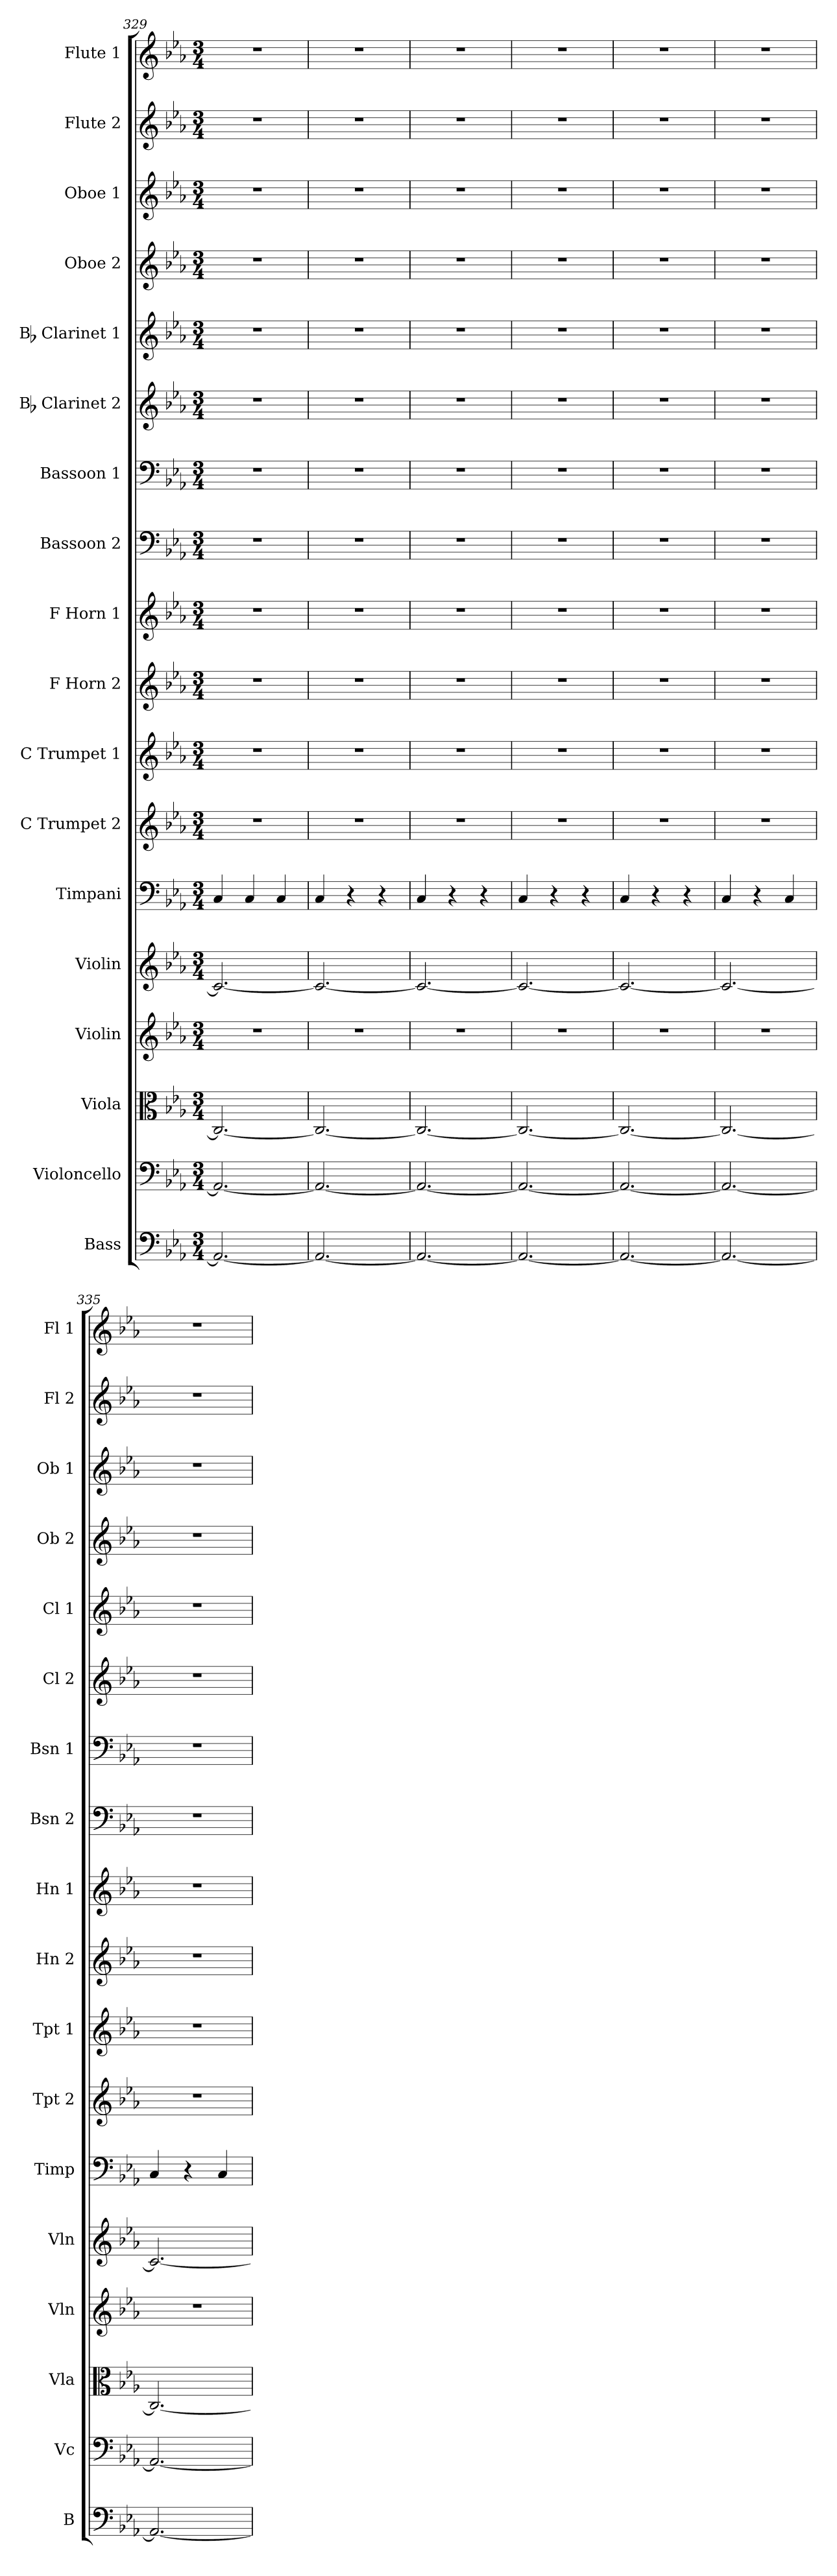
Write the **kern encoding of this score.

**kern	**kern	**kern	**kern	**kern	**kern	**kern	**kern	**kern	**kern	**kern	**kern	**kern	**kern	**kern	**kern	**kern	**kern
*part18	*part17	*part16	*part15	*part14	*part13	*part12	*part11	*part10	*part9	*part8	*part7	*part6	*part5	*part4	*part3	*part2	*part1
*staff18	*staff17	*staff16	*staff15	*staff14	*staff13	*staff12	*staff11	*staff10	*staff9	*staff8	*staff7	*staff6	*staff5	*staff4	*staff3	*staff2	*staff1
*I"Bass	*I"Violoncello	*I"Viola	*I"Violin	*I"Violin	*I"Timpani	*I"C Trumpet 2	*I"C Trumpet 1	*I"F Horn 2	*I"F Horn 1	*I"Bassoon 2	*I"Bassoon 1	*I"Bb Clarinet 2	*I"Bb Clarinet 1	*I"Oboe 2	*I"Oboe 1	*I"Flute 2	*I"Flute 1
*I'B	*I'Vc	*I'Vla	*I'Vln	*I'Vln	*I'Timp	*I'Tpt 2	*I'Tpt 1	*I'Hn 2	*I'Hn 1	*I'Bsn 2	*I'Bsn 1	*I'Cl 2	*I'Cl 1	*I'Ob 2	*I'Ob 1	*I'Fl 2	*I'Fl 1
*clefF4	*clefF4	*clefC3	*clefG2	*clefG2	*clefF4	*clefG2	*clefG2	*clefG2	*clefG2	*clefF4	*clefF4	*clefG2	*clefG2	*clefG2	*clefG2	*clefG2	*clefG2
*ITrd7c12	*	*	*	*	*	*	*	*ITrd4c7	*ITrd4c7	*	*	*ITrd1c2	*ITrd1c2	*	*	*	*
*k[b-e-a-]	*k[b-e-a-]	*k[b-e-a-]	*k[b-e-a-]	*k[b-e-a-]	*k[b-e-a-]	*k[b-e-a-]	*k[b-e-a-]	*k[b-e-a-d-]	*k[b-e-a-d-]	*k[b-e-a-]	*k[b-e-a-]	*k[b-e-a-d-g-]	*k[b-e-a-d-g-]	*k[b-e-a-]	*k[b-e-a-]	*k[b-e-a-]	*k[b-e-a-]
*M3/4	*M3/4	*M3/4	*M3/4	*M3/4	*M3/4	*M3/4	*M3/4	*M3/4	*M3/4	*M3/4	*M3/4	*M3/4	*M3/4	*M3/4	*M3/4	*M3/4	*M3/4
=329	=329	=329	=329	=329	=329	=329	=329	=329	=329	=329	=329	=329	=329	=329	=329	=329	=329
2.AAA-_	2.AA-_	2.C_	2.r	2.c_	4C	2.r	2.r	2.r	2.r	2.r	2.r	2.r	2.r	2.r	2.r	2.r	2.r
.	.	.	.	.	4C	.	.	.	.	.	.	.	.	.	.	.	.
.	.	.	.	.	4C	.	.	.	.	.	.	.	.	.	.	.	.
=330	=330	=330	=330	=330	=330	=330	=330	=330	=330	=330	=330	=330	=330	=330	=330	=330	=330
2.AAA-_	2.AA-_	2.C_	2.r	2.c_	4C	2.r	2.r	2.r	2.r	2.r	2.r	2.r	2.r	2.r	2.r	2.r	2.r
.	.	.	.	.	4r	.	.	.	.	.	.	.	.	.	.	.	.
.	.	.	.	.	4r	.	.	.	.	.	.	.	.	.	.	.	.
=331	=331	=331	=331	=331	=331	=331	=331	=331	=331	=331	=331	=331	=331	=331	=331	=331	=331
2.AAA-_	2.AA-_	2.C_	2.r	2.c_	4C	2.r	2.r	2.r	2.r	2.r	2.r	2.r	2.r	2.r	2.r	2.r	2.r
.	.	.	.	.	4r	.	.	.	.	.	.	.	.	.	.	.	.
.	.	.	.	.	4r	.	.	.	.	.	.	.	.	.	.	.	.
=332	=332	=332	=332	=332	=332	=332	=332	=332	=332	=332	=332	=332	=332	=332	=332	=332	=332
2.AAA-_	2.AA-_	2.C_	2.r	2.c_	4C	2.r	2.r	2.r	2.r	2.r	2.r	2.r	2.r	2.r	2.r	2.r	2.r
.	.	.	.	.	4r	.	.	.	.	.	.	.	.	.	.	.	.
.	.	.	.	.	4r	.	.	.	.	.	.	.	.	.	.	.	.
=333	=333	=333	=333	=333	=333	=333	=333	=333	=333	=333	=333	=333	=333	=333	=333	=333	=333
2.AAA-_	2.AA-_	2.C_	2.r	2.c_	4C	2.r	2.r	2.r	2.r	2.r	2.r	2.r	2.r	2.r	2.r	2.r	2.r
.	.	.	.	.	4r	.	.	.	.	.	.	.	.	.	.	.	.
.	.	.	.	.	4r	.	.	.	.	.	.	.	.	.	.	.	.
=334	=334	=334	=334	=334	=334	=334	=334	=334	=334	=334	=334	=334	=334	=334	=334	=334	=334
2.AAA-_	2.AA-_	2.C_	2.r	2.c_	4C	2.r	2.r	2.r	2.r	2.r	2.r	2.r	2.r	2.r	2.r	2.r	2.r
.	.	.	.	.	4r	.	.	.	.	.	.	.	.	.	.	.	.
.	.	.	.	.	4C	.	.	.	.	.	.	.	.	.	.	.	.
=335	=335	=335	=335	=335	=335	=335	=335	=335	=335	=335	=335	=335	=335	=335	=335	=335	=335
2.AAA-_	2.AA-_	2.C_	2.r	2.c_	4C	2.r	2.r	2.r	2.r	2.r	2.r	2.r	2.r	2.r	2.r	2.r	2.r
.	.	.	.	.	4r	.	.	.	.	.	.	.	.	.	.	.	.
.	.	.	.	.	4C	.	.	.	.	.	.	.	.	.	.	.	.
=	=	=	=	=	=	=	=	=	=	=	=	=	=	=	=	=	=
*-	*-	*-	*-	*-	*-	*-	*-	*-	*-	*-	*-	*-	*-	*-	*-	*-	*-
